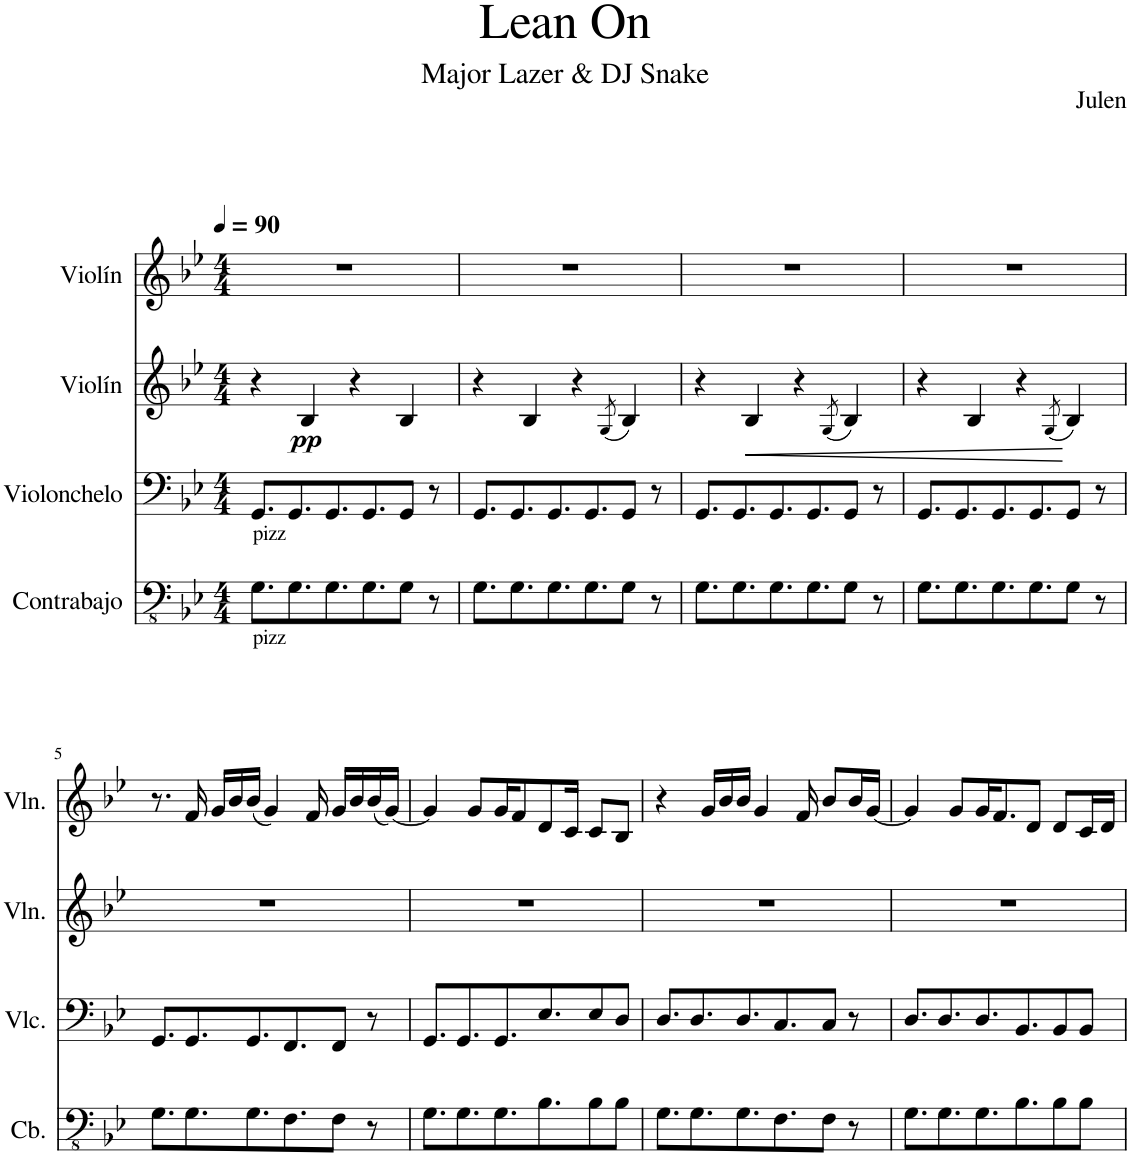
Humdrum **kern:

**kern	**kern	**kern	**dynam	**kern
*part4	*part3	*part2	*part2	*part1
*staff4	*staff3	*staff2	*staff2	*staff1
*I"Contrabajo	*I"Violonchelo	*I"Violín	*	*I"Violín
*I'Cb.	*I'Vlc.	*I'Vln.	*	*I'Vln.
*clefFv4	*clefF4	*clefG2	*	*clefG2
*Trd7c12	*	*	*	*
*k[b-e-]	*k[b-e-]	*k[b-e-]	*	*k[b-e-]
*M4/4	*M4/4	*M4/4	*	*M4/4
*MM90	*MM90	*MM90	*	*MM90
=1	=1	=1	=1	=1
!	!LO:TX:b:t=pizz	!	!	!
!LO:TX:b:t=pizz	!	!	!	!
8.GG\L	8.GG/L	4r	.	1r
8.GG\	8.GG/	.	.	.
!	!	!	!LO:DY:b	!
.	.	4B-/	pp	.
8.GG\	8.GG/	.	.	.
.	.	4r	.	.
8.GG\	8.GG/	.	.	.
8GG\J	8GG/J	4B-/	.	.
8r	8r	.	.	.
=2	=2	=2	=2	=2
8.GG\L	8.GG/L	4r	.	1r
8.GG\	8.GG/	.	.	.
.	.	4B-/	.	.
8.GG\	8.GG/	.	.	.
.	.	4r	.	.
8.GG\	8.GG/	.	.	.
.	.	(8qG/	.	.
8GG\J	8GG/J	4B-/)	.	.
8r	8r	.	.	.
=3	=3	=3	=3	=3
8.GG\L	8.GG/L	4r	.	1r
8.GG\	8.GG/	.	.	.
!	!	!	!LO:HP:b	!
.	.	4B-/	<	.
8.GG\	8.GG/	.	.	.
.	.	4r	[	.
8.GG\	8.GG/	.	.	.
.	.	(8qG/	.	.
8GG\J	8GG/J	4B-/)	.	.
8r	8r	.	.	.
=4	=4	=4	=4	=4
8.GG\L	8.GG/L	4r	.	1r
8.GG\	8.GG/	.	.	.
.	.	4B-/	.	.
8.GG\	8.GG/	.	.	.
.	.	4r	.	.
8.GG\	8.GG/	.	.	.
.	.	(8qG/	.	.
8GG\J	8GG/J	4B-/)	.	.
8r	8r	.	.	.
!!LO:LB:g=z
=5	=5	=5	=5	=5
8.GG\L	8.GG/L	1r	.	8.r
8.GG\	8.GG/	.	.	16f/
.	.	.	.	16g/LL
.	.	.	.	16b-/
8.GG\	8.GG/	.	.	(16b-/JJ
.	.	.	.	4g/)
8.FF\	8.FF/	.	.	.
.	.	.	.	16f/
8FF\J	8FF/J	.	.	16g/LL
.	.	.	.	16b-/
8r	8r	.	.	(16b-/
.	.	.	.	[16g/JJ)
=6	=6	=6	=6	=6
8.GG\L	8.GG/L	1r	.	4g/]
8.GG\	8.GG/	.	.	.
.	.	.	.	8g/L
8.GG\	8.GG/	.	.	16g/K
.	.	.	.	8f/
8.BB-\	8.E-/	.	.	8d/
.	.	.	.	16c/Jk
8BB-\	8E-/	.	.	8c/L
8BB-\J	8D/J	.	.	8B-/J
=7	=7	=7	=7	=7
8.GG\L	8.D/L	1r	.	4r
8.GG\	8.D/	.	.	.
.	.	.	.	16g/LL
.	.	.	.	16b-/
8.GG\	8.D/	.	.	16b-/JJ
.	.	.	.	4g/
8.FF\	8.C/	.	.	.
.	.	.	.	16f/
8FF\J	8C/J	.	.	8b-/L
8r	8r	.	.	16b-/L
.	.	.	.	[16g/JJ
=8	=8	=8	=8	=8
8.GG\L	8.D/L	1r	.	4g/]
8.GG\	8.D/	.	.	.
.	.	.	.	8g/L
8.GG\	8.D/	.	.	16g/K
.	.	.	.	8.f/
8.BB-\	8.BB-/	.	.	.
.	.	.	.	8d/J
8BB-\	8BB-/	.	.	8d/L
8BB-\J	8BB-/J	.	.	16c/L
.	.	.	.	16d/JJ
=	=	=	=	=
*-	*-	*-	*-	*-
